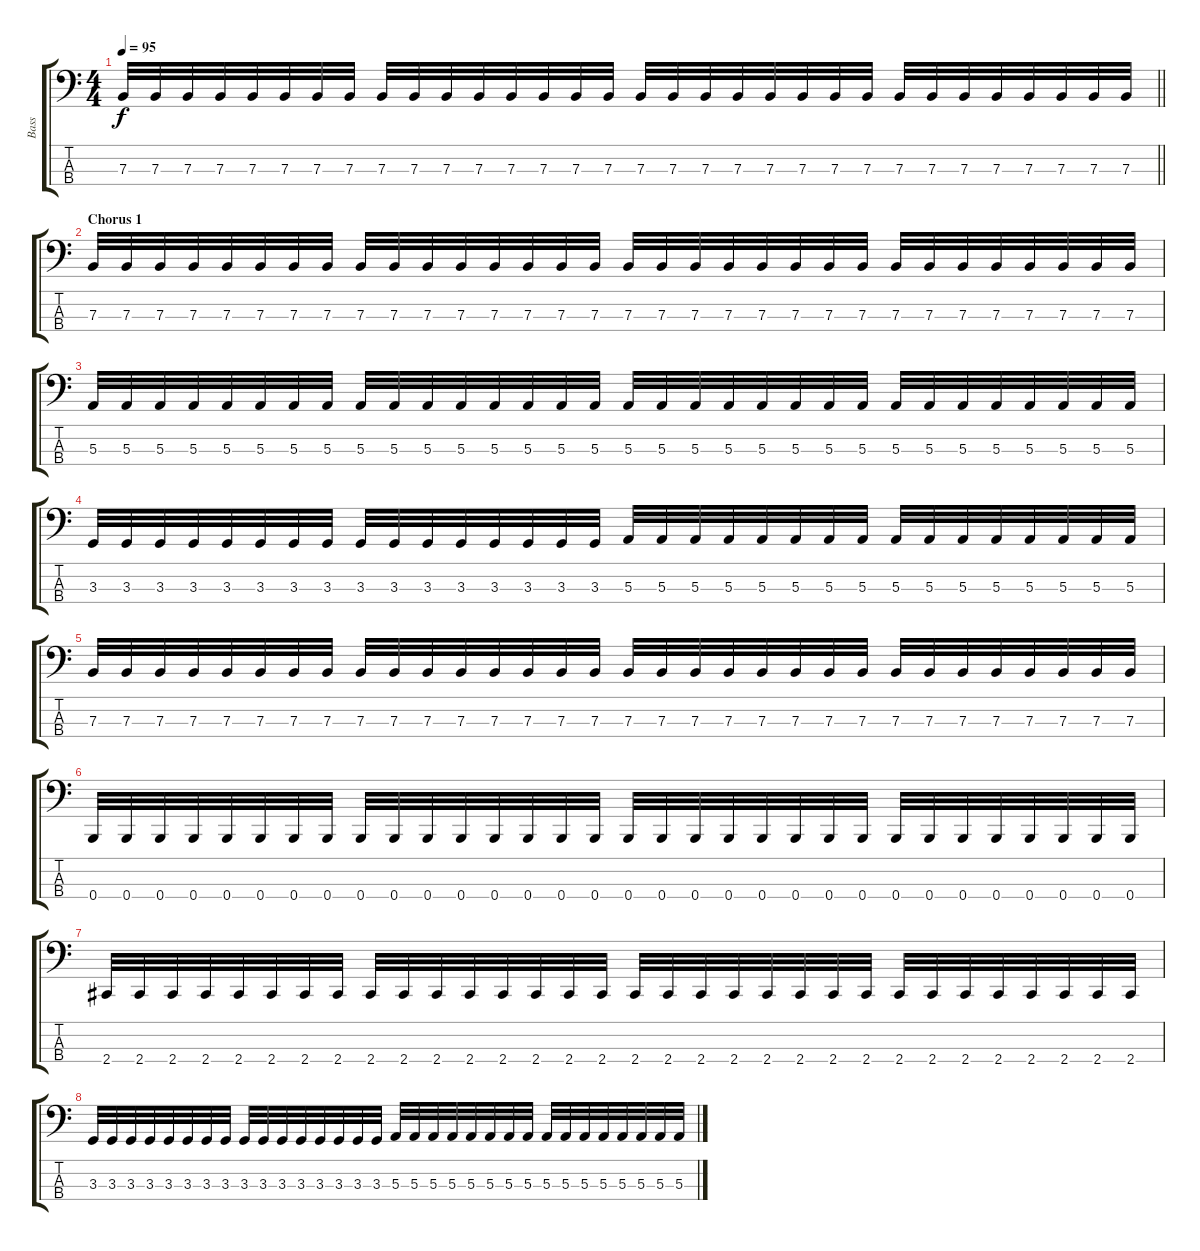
\track ("Bass" "Bass") {instrument electricbassfinger}
\staff {score tabs}
\tuning (D2 A1 E1 B0) {hide}
\ts (4 4)
\tempo 95
\clef f4
\barLineRight lightlight
\ks c
7.3.32{dy f} 7.3.32 7.3.32 7.3.32 7.3.32 7.3.32 7.3.32 7.3.32 7.3.32 7.3.32 7.3.32 7.3.32 7.3.32 7.3.32 7.3.32 7.3.32 7.3.32 7.3.32 7.3.32 7.3.32 7.3.32 7.3.32 7.3.32 7.3.32 7.3.32 7.3.32 7.3.32 7.3.32 7.3.32 7.3.32 7.3.32 7.3.32 |
\section ("" "Chorus 1")
7.3.32 7.3.32 7.3.32 7.3.32 7.3.32 7.3.32 7.3.32 7.3.32 7.3.32 7.3.32 7.3.32 7.3.32 7.3.32 7.3.32 7.3.32 7.3.32 7.3.32 7.3.32 7.3.32 7.3.32 7.3.32 7.3.32 7.3.32 7.3.32 7.3.32 7.3.32 7.3.32 7.3.32 7.3.32 7.3.32 7.3.32 7.3.32 |
5.3.32 5.3.32 5.3.32 5.3.32 5.3.32 5.3.32 5.3.32 5.3.32 5.3.32 5.3.32 5.3.32 5.3.32 5.3.32 5.3.32 5.3.32 5.3.32 5.3.32 5.3.32 5.3.32 5.3.32 5.3.32 5.3.32 5.3.32 5.3.32 5.3.32 5.3.32 5.3.32 5.3.32 5.3.32 5.3.32 5.3.32 5.3.32 |
3.3.32 3.3.32 3.3.32 3.3.32 3.3.32 3.3.32 3.3.32 3.3.32 3.3.32 3.3.32 3.3.32 3.3.32 3.3.32 3.3.32 3.3.32 3.3.32 5.3.32 5.3.32 5.3.32 5.3.32 5.3.32 5.3.32 5.3.32 5.3.32 5.3.32 5.3.32 5.3.32 5.3.32 5.3.32 5.3.32 5.3.32 5.3.32 |
7.3.32 7.3.32 7.3.32 7.3.32 7.3.32 7.3.32 7.3.32 7.3.32 7.3.32 7.3.32 7.3.32 7.3.32 7.3.32 7.3.32 7.3.32 7.3.32 7.3.32 7.3.32 7.3.32 7.3.32 7.3.32 7.3.32 7.3.32 7.3.32 7.3.32 7.3.32 7.3.32 7.3.32 7.3.32 7.3.32 7.3.32 7.3.32 |
0.4.32 0.4.32 0.4.32 0.4.32 0.4.32 0.4.32 0.4.32 0.4.32 0.4.32 0.4.32 0.4.32 0.4.32 0.4.32 0.4.32 0.4.32 0.4.32 0.4.32 0.4.32 0.4.32 0.4.32 0.4.32 0.4.32 0.4.32 0.4.32 0.4.32 0.4.32 0.4.32 0.4.32 0.4.32 0.4.32 0.4.32 0.4.32 |
2.4.32 2.4.32 2.4.32 2.4.32 2.4.32 2.4.32 2.4.32 2.4.32 2.4.32 2.4.32 2.4.32 2.4.32 2.4.32 2.4.32 2.4.32 2.4.32 2.4.32 2.4.32 2.4.32 2.4.32 2.4.32 2.4.32 2.4.32 2.4.32 2.4.32 2.4.32 2.4.32 2.4.32 2.4.32 2.4.32 2.4.32 2.4.32 |
3.3.32 3.3.32 3.3.32 3.3.32 3.3.32 3.3.32 3.3.32 3.3.32 3.3.32 3.3.32 3.3.32 3.3.32 3.3.32 3.3.32 3.3.32 3.3.32 5.3.32 5.3.32 5.3.32 5.3.32 5.3.32 5.3.32 5.3.32 5.3.32 5.3.32 5.3.32 5.3.32 5.3.32 5.3.32 5.3.32 5.3.32 5.3.32
